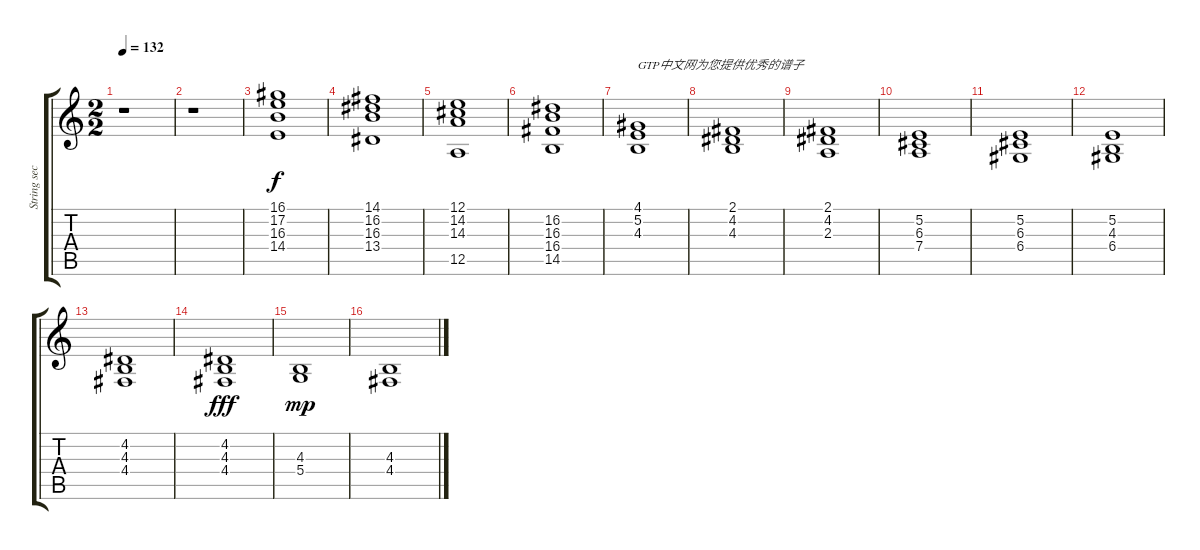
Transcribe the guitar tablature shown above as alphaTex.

\track ("String section/piano" "String sec") {instrument stringensemble1}
\staff {score tabs}
\tuning (E4 B3 G3 D3 A2 E2) {hide}
\ts (2 2)
\tempo 132
\clef g2
\ks c
r.1{dy f instrument stringensemble1} |
r.1 |
(16.1 17.2 16.3 14.4).1 |
(14.1 16.2 16.3 13.4).1 |
(12.1 14.2 14.3 12.5).1 |
(16.2 16.3 16.4 14.5).1 |
(4.1 5.2 4.3).1{txt "GTP中文网为您提供优秀的谱子" instrument acousticgrandpiano} |
(2.1 4.2 4.3).1 |
(2.1 4.2 2.3).1 |
(5.2 6.3 7.4).1 |
(5.2 6.3 6.4).1 |
(5.2 4.3 6.4).1 |
(4.2 4.3 4.4).1 |
(4.2 4.3 4.4).1{dy fff} |
(4.3 5.4).1{dy mp instrument stringensemble1} |
(4.3 4.4).1
